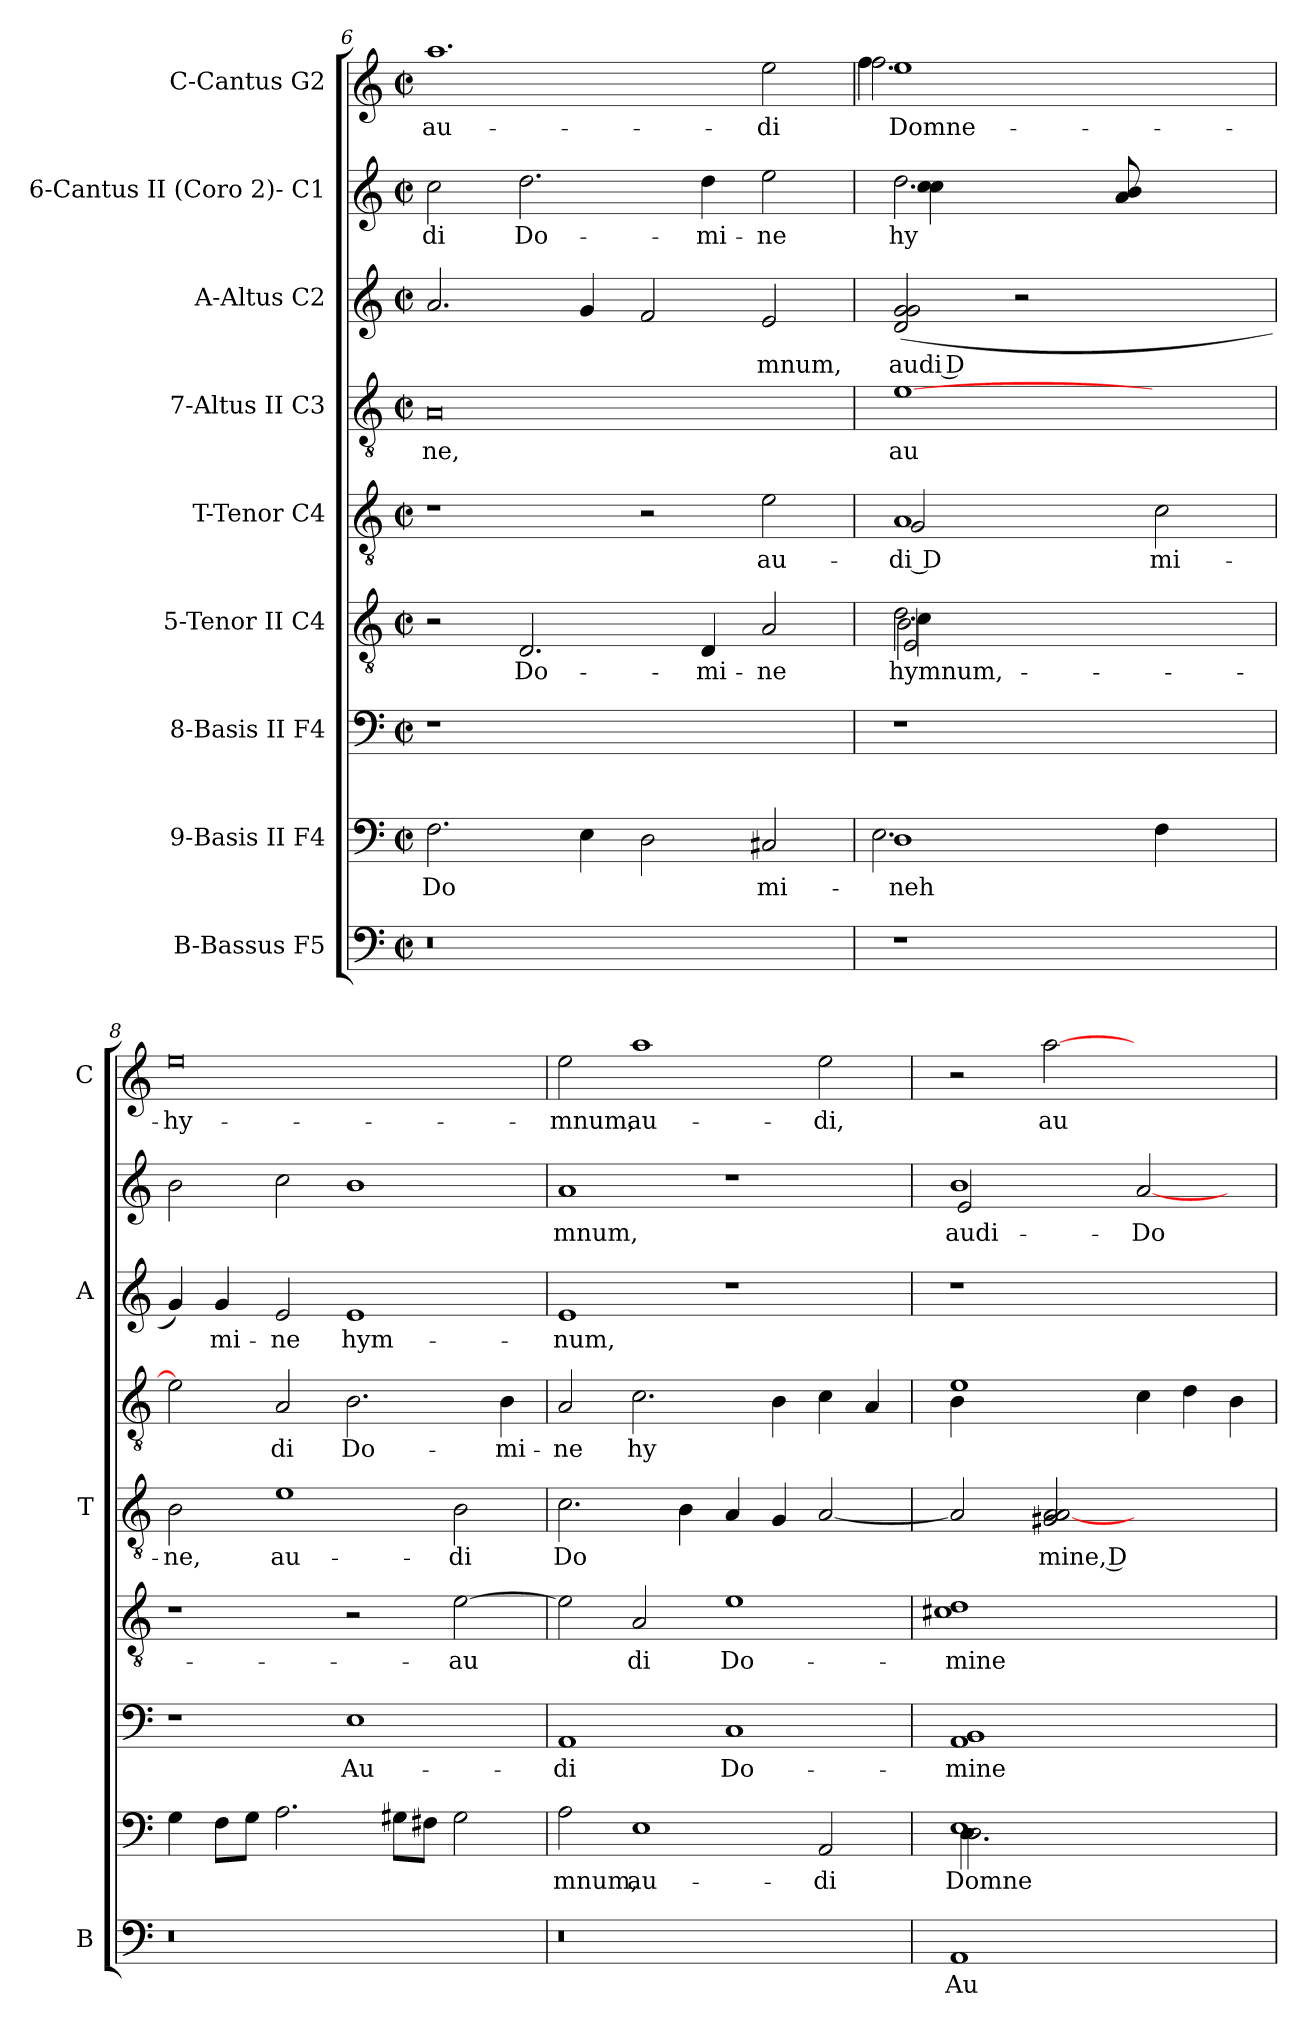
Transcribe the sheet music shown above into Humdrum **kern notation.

**kern	**text	**kern	**text	**kern	**text	**kern	**text	**kern	**text	**kern	**text	**kern	**text	**kern	**text	**kern	**text
*part9	*part9	*part8	*part8	*part7	*part7	*part6	*part6	*part5	*part5	*part4	*part4	*part3	*part3	*part2	*part2	*part1	*part1
*staff9	*staff9	*staff8	*staff8	*staff7	*staff7	*staff6	*staff6	*staff5	*staff5	*staff4	*staff4	*staff3	*staff3	*staff2	*staff2	*staff1	*staff1
*I"B-Bassus  F5	*	*I"9-Basis II  F4	*	*I"8-Basis II  F4	*	*I"5-Tenor II  C4	*	*I"T-Tenor  C4	*	*I"7-Altus II  C3	*	*I"A-Altus  C2	*	*I"6-Cantus II  (Coro 2)- C1	*	*I"C-Cantus  G2	*
*I'B	*	*	*	*	*	*	*	*I'T	*	*	*	*I'A	*	*	*	*I'C	*
!!LO:PB:g=z
*clefF4	*	*clefF4	*	*clefF4	*	*clefGv2	*	*clefGv2	*	*clefGv2	*	*clefG2	*	*clefG2	*	*clefG2	*
*k[]	*	*k[]	*	*k[]	*	*k[]	*	*k[]	*	*k[]	*	*k[]	*	*k[]	*	*k[]	*
*C:	*	*C:	*	*C:	*	*C:	*	*C:	*	*C:	*	*C:	*	*C:	*	*C:	*
*M2/2	*	*M2/2	*	*M2/2	*	*M2/2	*	*M2/2	*	*M2/2	*	*M2/2	*	*M2/2	*	*M2/2	*
*met(c|)	*	*met(c|)	*	*met(c|)	*	*met(c|)	*	*met(c|)	*	*met(c|)	*	*met(c|)	*	*met(c|)	*	*met(c|)	*
=6	=6	=6	=6	=6	=6	=6	=6	=6	=6	=6	=6	=6	=6	=6	=6	=6	=6
!	!	!	!LO:LY:b:cj	!	!	!	!	!	!	!	!LO:LY:b:cj	!	!LO:LY:b:cj	!	!LO:LY:b:cj	!	!LO:LY:b:cj
0r	.	2.F\	Do-	1r	.	2r	.	1r	.	0A	-ne,	2.a/	--	2cc\	-di	1.aa	au-
!	!	!	!	!	!	!	!LO:LY:b:cj	!	!	!	!	!	!	!	!LO:LY:b:cj	!	!
.	.	.	.	.	.	2.D/	Do-	.	.	.	.	.	.	2.dd\	Do-	.	.
!	!	!	!LO:LY:b:cj	!	!	!	!	!	!	!	!	!	!LO:LY:b:cj	!	!	!	!
.	.	4E\	--	.	.	.	.	.	.	.	.	4g/	--	.	.	.	.
!	!	!	!LO:LY:b:cj	!	!	!	!	!	!	!	!	!	!LO:LY:b:cj	!	!	!	!
.	.	2D\	--	1ryy	.	.	.	2r	.	.	.	2f/	--	.	.	.	.
!	!	!	!	!	!	!	!LO:LY:b:cj	!	!	!	!	!	!	!	!LO:LY:b:cj	!	!
.	.	.	.	.	.	4D/	-mi-	.	.	.	.	.	.	4dd\	-mi-	.	.
!	!	!	!LO:LY:b:cj	!	!	!	!LO:LY:b:cj	!	!LO:LY:b:cj	!	!	!	!LO:LY:b:cj	!	!LO:LY:b:cj	!	!LO:LY:b:cj
.	.	2C#X/	-mi-	.	.	2A/	-ne	2e\	au-	.	.	2e/	-mnum,	2ee\	-ne	2ee\	-di
=7	=7	=7	=7	=7	=7	=7	=7	=7	=7	=7	=7	=7	=7	=7	=7	=7	=7
*	*	*^	*	*	*	*	*	*	*	*	*	*	*	*	*	*	*
!	!	!	!	!LO:LY:b:cj	!	!	!	!LO:LY:b:cj	!	!LO:LY:b:cj	!	!LO:LY:b:cj	!	!LO:LY:b:cj	!	!LO:LY:b:cj	!	!LO:LY:b:cj
*	*	*	*	*	*	*	*^	*	*^	*	*	*	*	*	*^	*	*^	*
*	*	*	*	*	*	*	*	*^	*	*	*	*	*	*	*	*	*	*	*	*	*^	*
*	*	*	*	*	*	*	*	*	*^	*	*	*	*	*	*	*	*	*	*	*	*	*	*	*
1r	.	1D	2.E\	-neh	1r	.	2.d\	2B\	2E/	4c\	hymnum,-	1A	2G/	-di D	[>1e	au-	(<2g/ 2d/ 2g/	audi D-	2.dd\	4cc\ 4cc\	hy-	1ee	2.ff\	4ff\	Domne-
.	.	.	.	.	.	.	.	.	.	2.ryy	.	.	.	.	.	.	.	.	.	2ryy	.	.	.	2ryy	.
.	.	.	.	.	.	.	.	2.ryy	2.ryy	.	.	.	1ryy	.	.	.	2r	.	.	.	.	.	.	.	.
.	.	.	4ryy	.	.	.	2.ryy	.	.	.	.	.	.	.	.	.	.	.	8ryy	2.ryy	.	.	2ryy	2.ryy	.
!	!	!	!	!	!	!	!	!	!	!	!	!	!	!	!	!	!	!	!	!	!LO:LY:b:cj	!	!	!	!
.	.	.	.	.	.	.	.	.	.	.	.	.	.	.	.	.	.	.	8b/ 8a/	.	--	.	.	.	.
!	!	!	!	!LO:LY:b:cj	!	!	!	!	!	!	!	!	!	!LO:LY:b:cj	!	!	!	!	!	!	!	!	!	!	!
2ryy	.	4F\	2ryy	.	2ryy	.	.	.	.	2ryy	.	2c\	.	mi-	2ryy	.	2ryy	.	2ryy	.	.	2ryy	.	.	.
.	.	4ryy	.	.	.	.	.	4ryy	4ryy	.	.	.	.	.	.	.	.	.	.	.	.	.	4ryy	.	.
*	*	*	*	*	*	*	*	*	*v	*v	*	*	*	*	*	*	*	*	*v	*v	*	*	*v	*v	*
*	*	*v	*v	*	*	*	*	*	*	*	*v	*v	*	*	*	*	*	*	*	*	*	*
=8	=8	=8	=8	=8	=8	=8	=8	=8	=8	=8	=8	=8	=8	=8	=8	=8	=8	=8	=8	=8
!	!	!	!LO:LY:b:cj	!	!	!	!	!	!	!	!LO:LY:b:cj	!	!LO:LY:b:cj	!	!LO:LY:b:cj	!	!LO:LY:b:cj	!	!	!LO:LY:b:cj
*	*	*	*	*	*	*v	*v	*v	*	*	*	*	*	*	*	*	*	*v	*v	*
0r	.	4G\	.	1r	.	1r	.	2B\	-ne,	2e\]	--	4g/)	--	2b\	--	0ee	-hy-
!	!	!	!LO:LY:b:cj	!	!	!	!	!	!	!	!	!	!LO:LY:b:cj	!	!	!	!
.	.	8F\L	.	.	.	.	.	.	.	.	.	4g/	-mi-	.	.	.	.
!	!	!	!LO:LY:b:cj	!	!	!	!	!	!	!	!	!	!	!	!	!	!
.	.	8G\J	.	.	.	.	.	.	.	.	.	.	.	.	.	.	.
!	!	!	!LO:LY:b:cj	!	!	!	!	!	!LO:LY:b:cj	!	!LO:LY:b:cj	!	!LO:LY:b:cj	!	!LO:LY:b:cj	!	!
.	.	2.A\	.	.	.	.	.	1e	au-	2A/	-di	2e/	-ne	2cc\	--	.	.
!	!	!	!	!	!LO:LY:b:cj	!	!	!	!	!	!LO:LY:b:cj	!	!LO:LY:b:cj	!	!LO:LY:b:cj	!	!
.	.	.	.	1E	Au-	2r	.	.	.	2.B\	Do-	1e	hym-	1b	--	.	.
!	!	!	!LO:LY:b:cj	!	!	!	!	!	!	!	!	!	!	!	!	!	!
.	.	8G#X\L	.	.	.	.	.	.	.	.	.	.	.	.	.	.	.
!	!	!	!LO:LY:b:cj	!	!	!	!	!	!	!	!	!	!	!	!	!	!
.	.	8F#X\J	.	.	.	.	.	.	.	.	.	.	.	.	.	.	.
!	!	!	!LO:LY:b:cj	!	!	!	!LO:LY:b:cj	!	!LO:LY:b:cj	!	!	!	!	!	!	!	!
.	.	2G#\	.	.	.	[>2e\	-au-	2B\	-di	.	.	.	.	.	.	.	.
!	!	!	!	!	!	!	!	!	!	!	!LO:LY:b:cj	!	!	!	!	!	!
.	.	.	.	.	.	.	.	.	.	4B\	-mi-	.	.	.	.	.	.
=9	=9	=9	=9	=9	=9	=9	=9	=9	=9	=9	=9	=9	=9	=9	=9	=9	=9
!	!	!	!LO:LY:b:cj	!	!LO:LY:b:cj	!	!LO:LY:b:cj	!	!LO:LY:b:cj	!	!LO:LY:b:cj	!	!LO:LY:b:cj	!	!LO:LY:b:cj	!	!LO:LY:b:cj
0r	.	2A\	mnum,	1AA	-di	2e\]	--	2.c\	Do-	2A/	-ne	1e	-num,	1a	-mnum,	2ee\	-mnum,
!	!	!	!LO:LY:b:cj	!	!	!	!LO:LY:b:cj	!	!	!	!LO:LY:b:cj	!	!	!	!	!	!LO:LY:b:cj
.	.	1E	au-	.	.	2A/	-di	.	.	2.c\	hy-	.	.	.	.	1aa	au-
!	!	!	!	!	!	!	!	!	!LO:LY:b:cj	!	!	!	!	!	!	!	!
.	.	.	.	.	.	.	.	4B\	--	.	.	.	.	.	.	.	.
!	!	!	!	!	!LO:LY:b:cj	!	!LO:LY:b:cj	!	!LO:LY:b:cj	!	!	!	!	!	!	!	!
.	.	.	.	1C	Do-	1e	Do-	4A/	--	.	.	1r	.	1r	.	.	.
!	!	!	!	!	!	!	!	!	!LO:LY:b:cj	!	!LO:LY:b:cj	!	!	!	!	!	!
.	.	.	.	.	.	.	.	4G/	--	4B\	--	.	.	.	.	.	.
!	!	!	!LO:LY:b:cj	!	!	!	!	!	!LO:LY:b:cj	!	!LO:LY:b:cj	!	!	!	!	!	!LO:LY:b:cj
.	.	2AA/	-di	.	.	.	.	[<2A/	--	4c\	--	.	.	.	.	2ee\	-di,
!	!	!	!	!	!	!	!	!	!	!	!LO:LY:b:cj	!	!	!	!	!	!
.	.	.	.	.	.	.	.	.	.	4A/	--	.	.	.	.	.	.
=10	=10	=10	=10	=10	=10	=10	=10	=10	=10	=10	=10	=10	=10	=10	=10	=10	=10
!	!LO:LY:b:cj	!	!LO:LY:b:cj	!	!LO:LY:b:cj	!	!LO:LY:b:cj	!	!LO:LY:b:cj	!	!LO:LY:b:cj	!	!	!	!LO:LY:b:cj	!	!
*	*	*^	*	*	*	*	*	*	*	*^	*	*	*	*^	*	*	*
*	*	*	*^	*	*	*	*	*	*	*	*	*	*	*	*	*	*	*	*	*
1AA	Au-	1E	2.D\	4D\	Domne-	1BB 1AA	-mine-	1d 1c#X	-mine-	2A/]	--	1e	4B\	--	1r	.	1b	2e/	audi-	2r	.
.	.	.	.	2.ryy	.	.	.	.	.	.	.	.	1.ryy	.	.	.	.	.	.	.	.
!	!	!	!	!	!	!	!	!	!	!	!LO:LY:b:cj	!	!	!	!	!	!	!	!	!	!LO:LY:b:cj
.	.	.	.	.	.	.	.	.	.	[<2A/ 2G#X/ 2A/	-mine, D-	.	.	.	.	.	.	4ryy	.	[>2aa\	au-
.	.	.	2.ryy	.	.	.	.	.	.	.	.	.	.	.	.	.	.	1ryy	.	.	.
!	!	!	!	!	!	!	!	!	!	!	!	!	!	!LO:LY:b:cj	!	!	!	!	!LO:LY:b:cj	!	!
2.ryy	.	2.ryy	.	2.ryy	.	2.ryy	.	2.ryy	.	2.ryy	.	4c\	.	--	2.ryy	.	[<2a/	.	-Do-	2.ryy	.
!	!	!	!	!	!	!	!	!	!	!	!	!	!	!LO:LY:b:cj	!	!	!	!	!	!	!
.	.	.	.	.	.	.	.	.	.	.	.	4d\	.	--	.	.	.	.	.	.	.
!	!	!	!	!	!	!	!	!	!	!	!	!	!	!LO:LY:b:cj	!	!	!	!	!	!	!
.	.	.	4ryy	.	.	.	.	.	.	.	.	4B\	.	--	.	.	4ryy	.	.	.	.
*	*	*v	*v	*v	*	*	*	*	*	*	*	*v	*v	*	*	*	*v	*v	*	*	*
=	=	=	=	=	=	=	=	=	=	=	=	=	=	=	=	=	=
*-	*-	*-	*-	*-	*-	*-	*-	*-	*-	*-	*-	*-	*-	*-	*-	*-	*-
